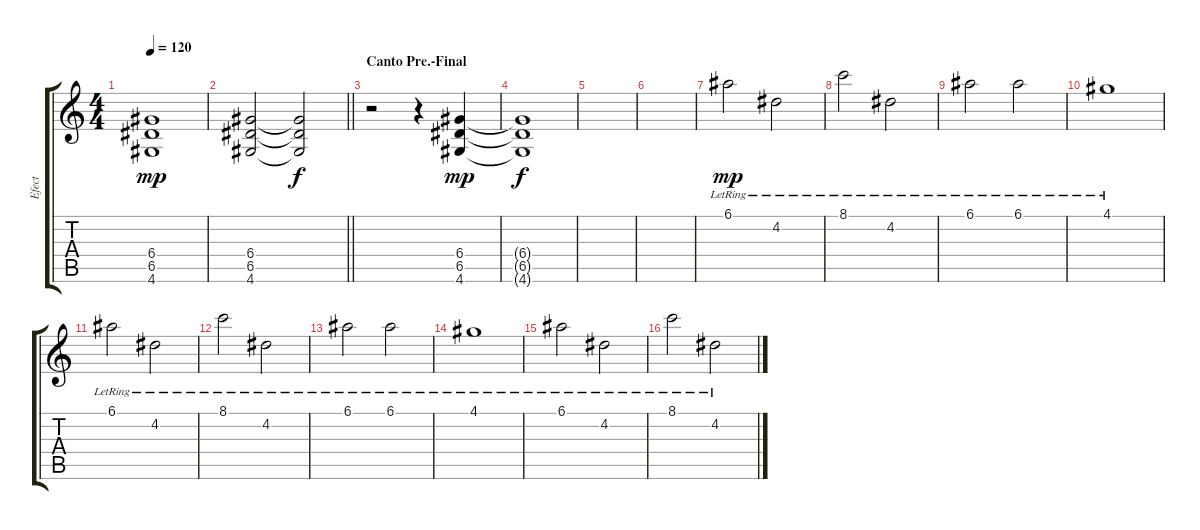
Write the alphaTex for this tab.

\track ("Efect" "Efect") {instrument distortionguitar}
\staff {score tabs}
\tuning (E4 B3 G3 D3 A2 E2) {hide}
\ts (4 4)
\tempo 120
\clef g2
\ks c
(6.4 6.5 4.6).1{dy mp} |
\barLineRight lightlight
(6.4 6.5 4.6).2 (6.4{t} 6.5{t} 4.6{t}).2{dy f} |
\section ("" "Canto Pre.-Final")
r.2 r.4 (6.4 6.5 4.6).4{dy mp} |
(6.4{t} 6.5{t} 4.6{t}).1{dy f} |
|
|
6.1{lr}.2{dy mp} 4.2{lr}.2 |
8.1{lr}.2 4.2{lr}.2 |
6.1{lr}.2 6.1{lr}.2 |
4.1{lr}.1 |
6.1{lr}.2 4.2{lr}.2 |
8.1{lr}.2 4.2{lr}.2 |
6.1{lr}.2 6.1{lr}.2 |
4.1{lr}.1 |
6.1{lr}.2 4.2{lr}.2 |
8.1{lr}.2 4.2{lr}.2
